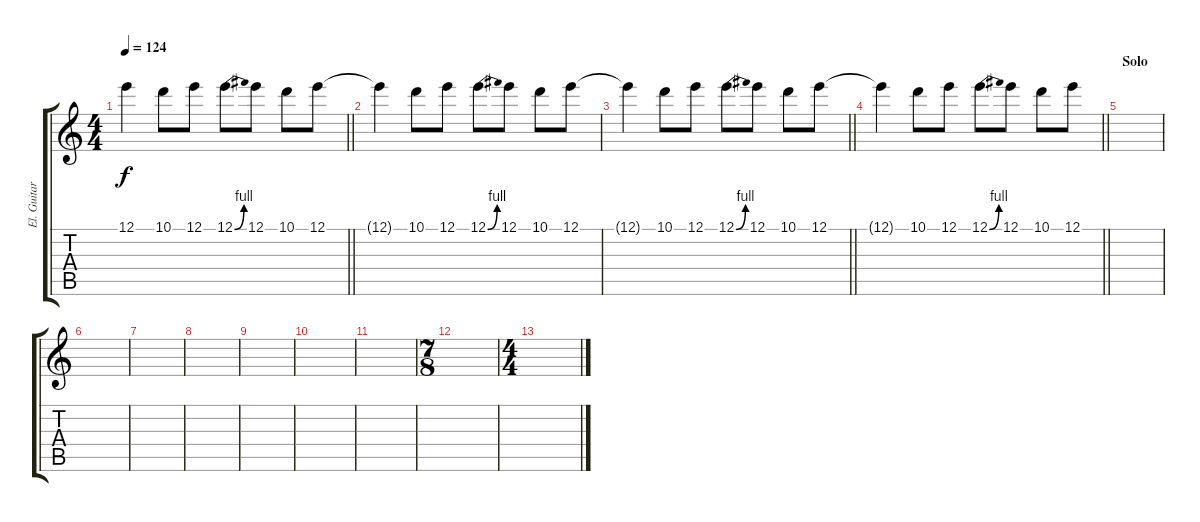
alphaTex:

\track ("El. Guitar II" "El. Guitar") {instrument overdrivenguitar}
\staff {score tabs}
\tuning (E4 B3 G3 D3 A2 E2) {hide}
\ts (4 4)
\tempo 124
\clef g2
\barLineRight lightlight
\ks c
12.1{t}.4{dy f} 10.1.8 12.1.8 12.1{be (bend 0 0 60 4)}.8 12.1.8 10.1.8 12.1.8 |
12.1{t}.4 10.1.8 12.1.8 12.1{be (bend 0 0 60 4)}.8 12.1.8 10.1.8 12.1.8 |
\barLineRight lightlight
12.1{t}.4 10.1.8 12.1.8 12.1{be (bend 0 0 60 4)}.8 12.1.8 10.1.8 12.1.8 |
\barLineRight lightlight
12.1{t}.4 10.1.8 12.1.8 12.1{be (bend 0 0 60 4)}.8 12.1.8 10.1.8 12.1.8 |
\section ("" "Solo")
|
|
|
|
|
|
|
\ts (7 8)
|
\ts (4 4)
